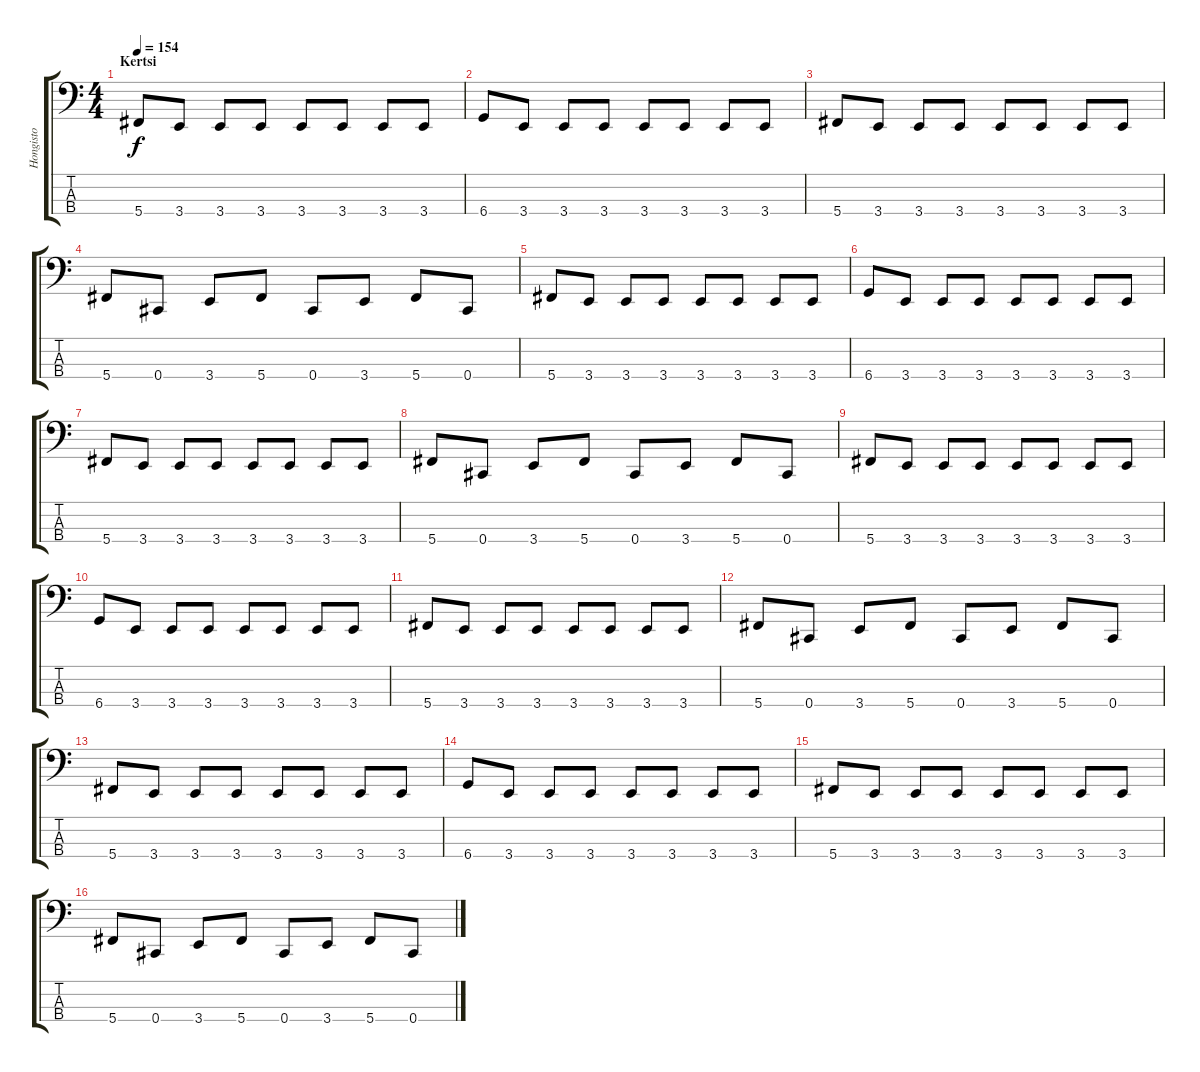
\track ("Hongisto" "Hongisto") {instrument electricbasspick}
\staff {score tabs}
\tuning (E2 B1 Gb1 Db1) {hide}
\ts (4 4)
\section ("" "Kertsi")
\tempo 154
\clef f4
\ks c
5.4.8{dy f} 3.4.8 3.4.8 3.4.8 3.4.8 3.4.8 3.4.8 3.4.8 |
6.4.8 3.4.8 3.4.8 3.4.8 3.4.8 3.4.8 3.4.8 3.4.8 |
5.4.8 3.4.8 3.4.8 3.4.8 3.4.8 3.4.8 3.4.8 3.4.8 |
5.4.8 0.4.8 3.4.8 5.4.8 0.4.8 3.4.8 5.4.8 0.4.8 |
5.4.8 3.4.8 3.4.8 3.4.8 3.4.8 3.4.8 3.4.8 3.4.8 |
6.4.8 3.4.8 3.4.8 3.4.8 3.4.8 3.4.8 3.4.8 3.4.8 |
5.4.8 3.4.8 3.4.8 3.4.8 3.4.8 3.4.8 3.4.8 3.4.8 |
5.4.8 0.4.8 3.4.8 5.4.8 0.4.8 3.4.8 5.4.8 0.4.8 |
5.4.8 3.4.8 3.4.8 3.4.8 3.4.8 3.4.8 3.4.8 3.4.8 |
6.4.8 3.4.8 3.4.8 3.4.8 3.4.8 3.4.8 3.4.8 3.4.8 |
5.4.8 3.4.8 3.4.8 3.4.8 3.4.8 3.4.8 3.4.8 3.4.8 |
5.4.8 0.4.8 3.4.8 5.4.8 0.4.8 3.4.8 5.4.8 0.4.8 |
5.4.8 3.4.8 3.4.8 3.4.8 3.4.8 3.4.8 3.4.8 3.4.8 |
6.4.8 3.4.8 3.4.8 3.4.8 3.4.8 3.4.8 3.4.8 3.4.8 |
5.4.8 3.4.8 3.4.8 3.4.8 3.4.8 3.4.8 3.4.8 3.4.8 |
5.4.8 0.4.8 3.4.8 5.4.8 0.4.8 3.4.8 5.4.8 0.4.8
